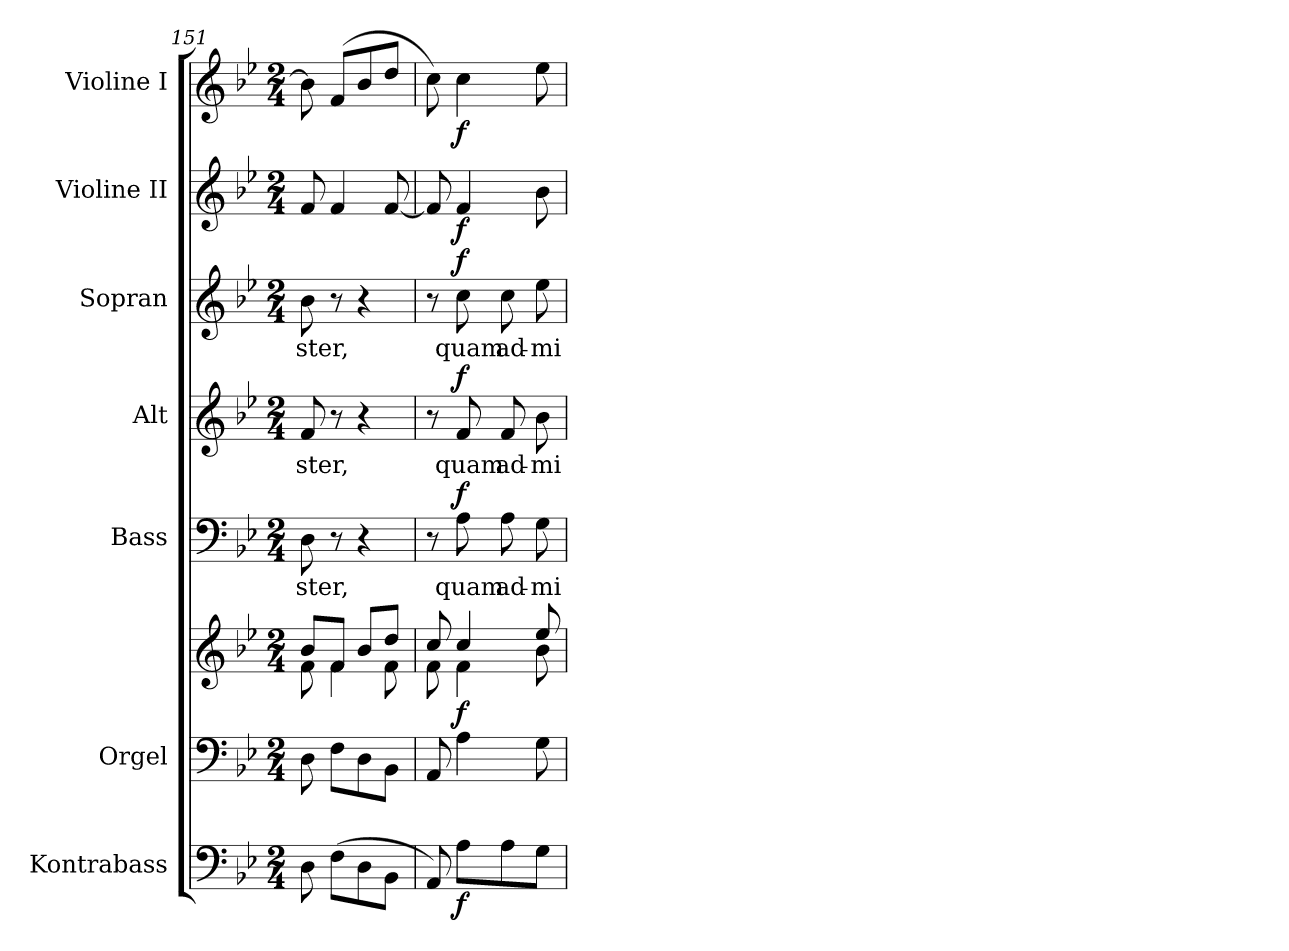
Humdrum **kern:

**kern	**dynam	**kern	**kern	**dynam	**kern	**text	**dynam	**kern	**text	**dynam	**kern	**text	**dynam	**kern	**dynam	**kern	**dynam
*part7	*part7	*part6	*part6	*part6	*part5	*part5	*part5	*part4	*part4	*part4	*part3	*part3	*part3	*part2	*part2	*part1	*part1
*staff8	*staff8	*staff7	*staff6	*staff6/7	*staff5	*staff5	*staff5	*staff4	*staff4	*staff4	*staff3	*staff3	*staff3	*staff2	*staff2	*staff1	*staff1
*I"Kontrabass	*	*I"Orgel	*	*	*I"Bass	*	*	*I"Alt	*	*	*I"Sopran	*	*	*I"Violine II	*	*I"Violine I	*
*I'Kb.	*	*I'Org.	*	*	*I'B	*	*	*I'A	*	*	*I'S	*	*	*I'Vl. II	*	*I'Vl. I	*
*clefF4	*	*clefF4	*clefG2	*	*clefF4	*	*	*clefG2	*	*	*clefG2	*	*	*clefG2	*	*clefG2	*
*ITrd7c12	*	*	*	*	*	*	*	*	*	*	*	*	*	*	*	*	*
*k[b-e-]	*	*k[b-e-]	*k[b-e-]	*	*k[b-e-]	*	*	*k[b-e-]	*	*	*k[b-e-]	*	*	*k[b-e-]	*	*k[b-e-]	*
*B-:	*	*B-:	*B-:	*	*B-:	*	*	*B-:	*	*	*B-:	*	*	*B-:	*	*B-:	*
*M2/4	*	*M2/4	*M2/4	*	*M2/4	*	*	*M2/4	*	*	*M2/4	*	*	*M2/4	*	*M2/4	*
=151	=151	=151	=151	=151	=151	=151	=151	=151	=151	=151	=151	=151	=151	=151	=151	=151	=151
*	*	*	*^	*	*	*	*	*	*	*	*	*	*	*	*	*	*
!	!	!	!	!	!	!	!LO:LY:b	!	!	!LO:LY:b	!	!	!LO:LY:b	!	!	!	!	!
8DD\	.	8D\	8b-/L	8f\	.	8D\	-ster,	.	8f/	-ster,	.	8b-\	-ster,	.	8f/	.	8b-\]	.
(>8FF\L	.	8F\L	8f/J	4f\	.	8r	.	.	8r	.	.	8r	.	.	4f/	.	(<8f/L	.
8DD\	.	8D\	8b-/L	.	.	4r	.	.	4r	.	.	4r	.	.	.	.	8b-/	.
8BBB-\J	.	8BB-\J	8dd/J	8f\	.	.	.	.	.	.	.	.	.	.	[8f/	.	8dd/J	.
=152	=152	=152	=152	=152	=152	=152	=152	=152	=152	=152	=152	=152	=152	=152	=152	=152	=152	=152
8AAA/)	.	8AA/	8cc/	8f\	.	8r	.	.	8r	.	.	8r	.	.	8f/]	.	8cc\)	.
!	!LO:DY:b	!	!	!	!LO:DY:b	!	!LO:LY:b	!LO:DY:a	!	!LO:LY:b	!LO:DY:a	!	!LO:LY:b	!LO:DY:a	!	!LO:DY:b	!	!LO:DY:b
8AA\L	f	4A\	4cc/	4f\	f	8A\	quam	f	8f/	quam	f	8cc\	quam	f	4f/	f	4cc\	f
!	!	!	!	!	!	!	!LO:LY:b	!	!	!LO:LY:b	!	!	!LO:LY:b	!	!	!	!	!
8AA\	.	.	.	.	.	8A\	ad-	.	8f/	ad-	.	8cc\	ad-	.	.	.	.	.
!	!	!	!	!	!	!	!LO:LY:b	!	!	!LO:LY:b	!	!	!LO:LY:b	!	!	!	!	!
8GG\J	.	8G\	8ee-/	8b-\	.	8G\	-mi-	.	8b-\	-mi-	.	8ee-\	-mi-	.	8b-\	.	8ee-\	.
*	*	*	*v	*v	*	*	*	*	*	*	*	*	*	*	*	*	*	*
=	=	=	=	=	=	=	=	=	=	=	=	=	=	=	=	=	=
*-	*-	*-	*-	*-	*-	*-	*-	*-	*-	*-	*-	*-	*-	*-	*-	*-	*-
